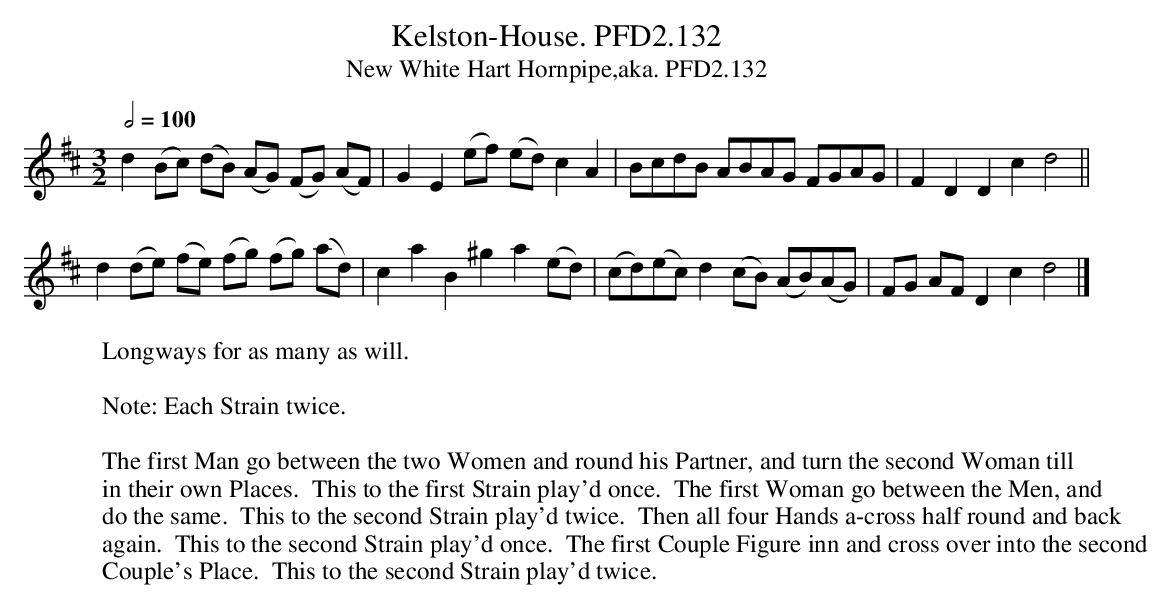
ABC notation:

X:1
T:Kelston-House. PFD2.132
T:New White Hart Hornpipe,aka. PFD2.132
W:Longways for as many as will.
L:1/8
M:3/2
Q:1/2=100
K:D
d2(Bc) (dB) (AG) (FG)  (AF)|G2E2 (ef) (ed) c2A2|BcdB ABAG FGAG|F2D2D2c2d4||
d2 (de) (fe) (fg) (fg) (ad)|c2a2B2^g2a2 (ed)|(cd)(ec) d2 (cB) (AB)(AG)|FG AF D2c2d4 |]
W:
W:Note: Each Strain twice.
W:
W:The first Man go between the two Women and round his Partner, and turn the second Woman till
W:in their own Places.  This to the first Strain play'd once.  The first Woman go between the Men, and
W:do the same.  This to the second Strain play'd twice.  Then all four Hands a-cross half round and back
W:again.  This to the second Strain play'd once.  The first Couple Figure inn and cross over into the second
W:Couple's Place.  This to the second Strain play'd twice.
